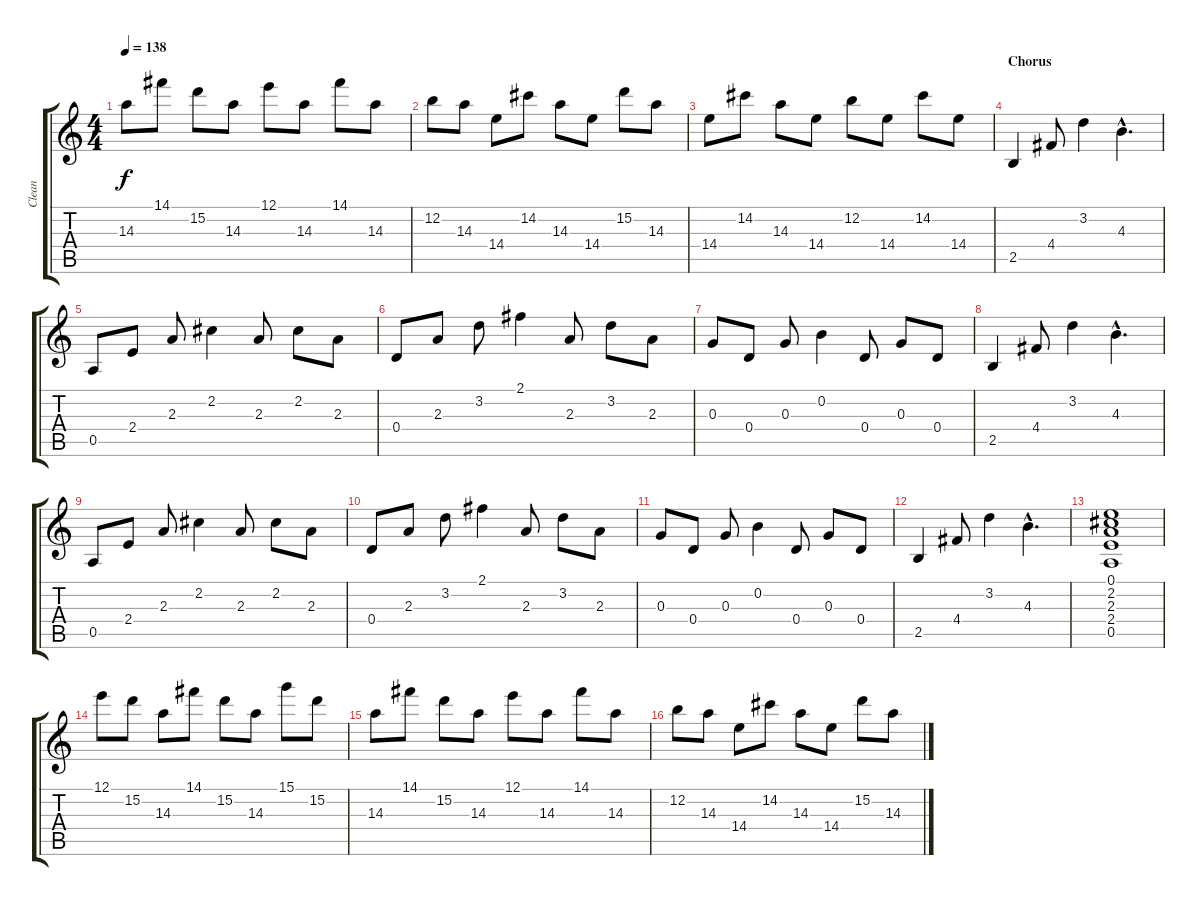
\track ("Clean" "Clean") {instrument electricguitarclean}
\staff {score tabs}
\tuning (E4 B3 G3 D3 A2 E2) {hide}
\ts (4 4)
\tempo 138
\clef g2
\ks c
14.3.8{dy f} 14.1.8 15.2.8 14.3.8 12.1.8 14.3.8 14.1.8 14.3.8 |
12.2.8 14.3.8 14.4.8 14.2.8 14.3.8 14.4.8 15.2.8 14.3.8 |
14.4.8 14.2.8 14.3.8 14.4.8 12.2.8 14.4.8 14.2.8 14.4.8 |
\section ("" "Chorus")
2.5.4 4.4.8 3.2.4 4.3{hac}.4{d} |
0.5.8 2.4.8 2.3.8 2.2.4 2.3.8 2.2.8 2.3.8 |
0.4.8 2.3.8 3.2.8 2.1.4 2.3.8 3.2.8 2.3.8 |
0.3.8 0.4.8 0.3.8 0.2.4 0.4.8 0.3.8 0.4.8 |
2.5.4 4.4.8 3.2.4 4.3{hac}.4{d} |
0.5.8 2.4.8 2.3.8 2.2.4 2.3.8 2.2.8 2.3.8 |
0.4.8 2.3.8 3.2.8 2.1.4 2.3.8 3.2.8 2.3.8 |
0.3.8 0.4.8 0.3.8 0.2.4 0.4.8 0.3.8 0.4.8 |
2.5.4 4.4.8 3.2.4 4.3{hac}.4{d} |
(0.1 2.2 2.3 2.4 0.5).1 |
12.1.8 15.2.8 14.3.8 14.1.8 15.2.8 14.3.8 15.1.8 15.2.8 |
14.3.8 14.1.8 15.2.8 14.3.8 12.1.8 14.3.8 14.1.8 14.3.8 |
12.2.8 14.3.8 14.4.8 14.2.8 14.3.8 14.4.8 15.2.8 14.3.8
